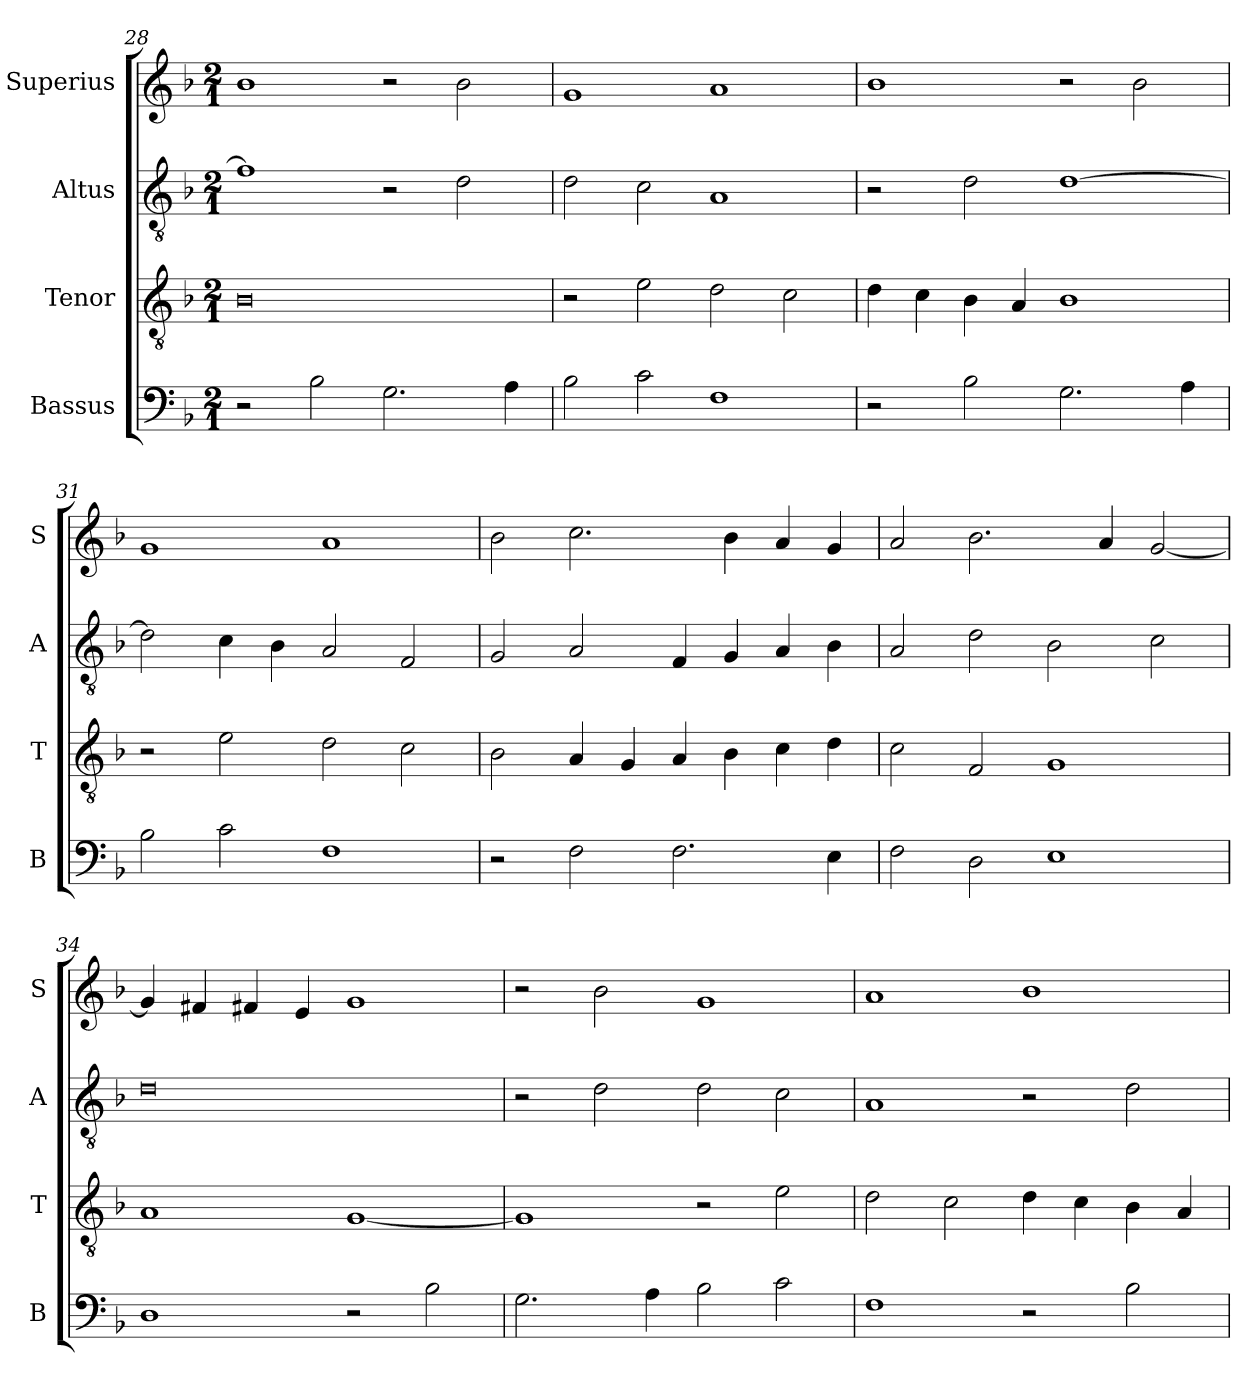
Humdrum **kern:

**kern	**kern	**kern	**kern
*part4	*part3	*part2	*part1
*staff4	*staff3	*staff2	*staff1
*I"Bassus	*I"Tenor	*I"Altus	*I"Superius
*I'B	*I'T	*I'A	*I'S
*clefF4	*clefGv2	*clefGv2	*clefG2
*k[b-]	*k[b-]	*k[b-]	*k[b-]
*F:	*F:	*F:	*F:
*M2/1	*M2/1	*M2/1	*M2/1
=28	=28	=28	=28
2r	0B-	1f]	1b-
2B-	.	.	.
2.G	.	2r	2r
.	.	2d	2b-
4A	.	.	.
=29	=29	=29	=29
2B-	2r	2d	1g
2c	2e	2c	.
1F	2d	1A	1a
.	2c	.	.
=30	=30	=30	=30
2r	4d	2r	1b-
.	4c	.	.
2B-	4B-	2d	.
.	4A	.	.
2.G	1B-	[1d	2r
.	.	.	2b-
4A	.	.	.
=31	=31	=31	=31
2B-	2r	2d]	1g
2c	2e	4c	.
.	.	4B-	.
1F	2d	2A	1a
.	2c	2F	.
=32	=32	=32	=32
2r	2B-	2G	2b-
2F	4A	2A	2.cc
.	4G	.	.
2.F	4A	4F	.
.	4B-	4G	4b-
.	4c	4A	4a
4E	4d	4B-	4g
=33	=33	=33	=33
2F	2c	2A	2a
2D	2F	2d	2.b-
1E	1G	2B-	.
.	.	.	4a
.	.	2c	[2g
=34	=34	=34	=34
1D	1A	0d	4g]
.	.	.	4f#X
.	.	.	4f#X
.	.	.	4e
2r	[1G	.	1g
2B-	.	.	.
=35	=35	=35	=35
2.G	1G]	2r	2r
.	.	2d	2b-
4A	.	.	.
2B-	2r	2d	1g
2c	2e	2c	.
=36	=36	=36	=36
1F	2d	1A	1a
.	2c	.	.
2r	4d	2r	1b-
.	4c	.	.
2B-	4B-	2d	.
.	4A	.	.
=	=	=	=
*-	*-	*-	*-
